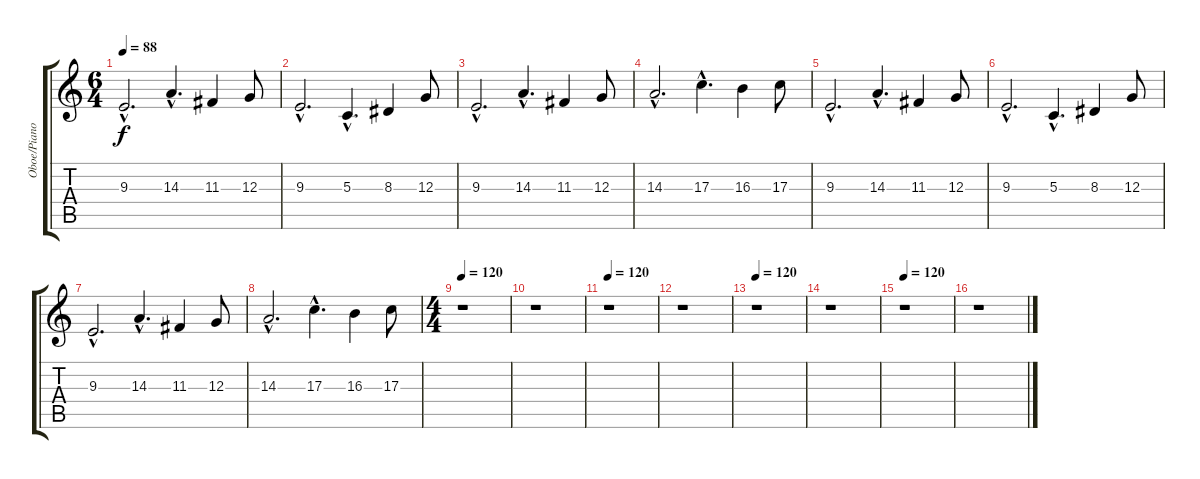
\track ("Oboe/Piano/Violino" "Oboe/Piano") {instrument oboe}
\staff {score tabs}
\tuning (E4 B3 G3 D3 A2 E2) {hide}
\ts (6 4)
\tempo 88
\clef g2
\ks c
9.3{hac}.2{d dy f volume 13 instrument oboe} 14.3{hac}.4{d} 11.3.4 12.3.8 |
9.3{hac}.2{d} 5.3{hac}.4{d} 8.3.4 12.3.8 |
9.3{hac}.2{d} 14.3{hac}.4{d} 11.3.4 12.3.8 |
14.3{hac}.2{d} 17.3{hac}.4{d} 16.3.4 17.3.8 |
9.3{hac}.2{d} 14.3{hac}.4{d} 11.3.4 12.3.8 |
9.3{hac}.2{d} 5.3{hac}.4{d} 8.3.4 12.3.8 |
9.3{hac}.2{d} 14.3{hac}.4{d} 11.3.4 12.3.8 |
14.3{hac}.2{d} 17.3{hac}.4{d} 16.3.4 17.3.8 |
\ts (4 4)
\tempo 120
r.1 |
r.1 |
\tempo 120
r.1 |
r.1 |
\tempo 120
r.1 |
r.1 |
\tempo 120
r.1 |
r.1
